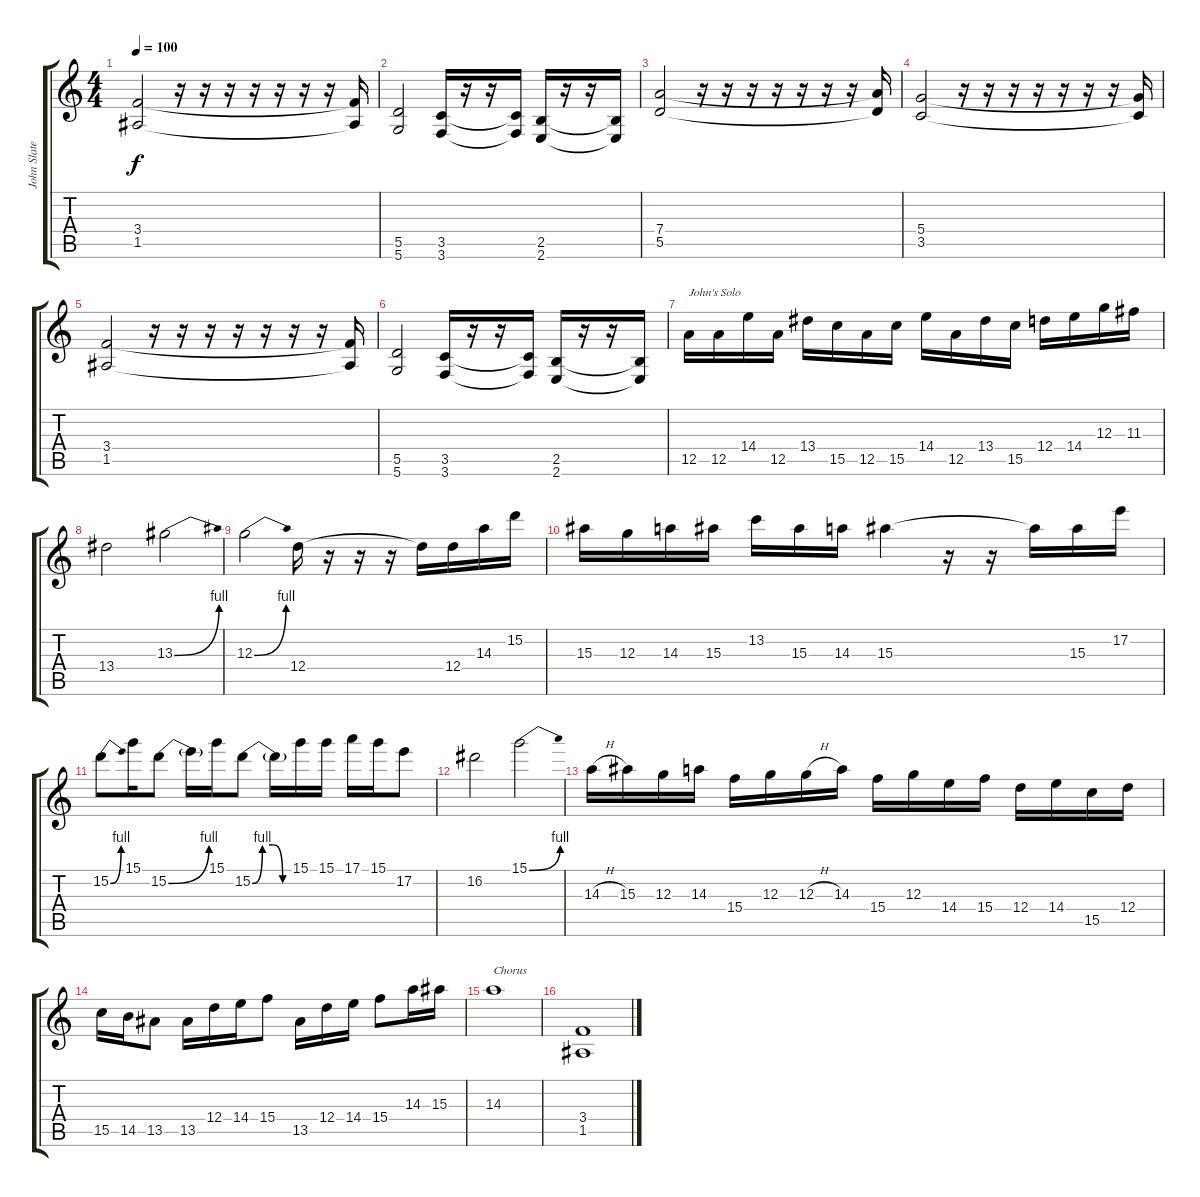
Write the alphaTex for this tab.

\track ("John Slater" "John Slate") {instrument distortionguitar}
\staff {score tabs}
\tuning (E4 B3 G3 D3 A2 D2) {hide}
\ts (4 4)
\tempo 100
\clef g2
\ks c
(3.4 1.5).2{dy f} r.16 r.16 r.16 r.16 r.16 r.16 r.16 (3.4{t} 1.5{t}).16 |
(5.5 5.6).2 (3.5 3.6).16 r.16 r.16 (3.5{t} 3.6{t}).16 (2.5 2.6).16 r.16 r.16 (2.5{t} 2.6{t}).16 |
(7.4 5.5).2 r.16 r.16 r.16 r.16 r.16 r.16 r.16 (7.4{t} 5.5{t}).16 |
(5.4 3.5).2 r.16 r.16 r.16 r.16 r.16 r.16 r.16 (5.4{t} 3.5{t}).16 |
(3.4 1.5).2 r.16 r.16 r.16 r.16 r.16 r.16 r.16 (3.4{t} 1.5{t}).16 |
(5.5 5.6).2 (3.5 3.6).16 r.16 r.16 (3.5{t} 3.6{t}).16 (2.5 2.6).16 r.16 r.16 (2.5{t} 2.6{t}).16 |
12.5.16{txt "John's Solo"} 12.5.16 14.4.16 12.5.16 13.4.16 15.5.16 12.5.16 15.5.16 14.4.16 12.5.16 13.4.16 15.5.16 12.4.16 14.4.16 12.3.16 11.3.16 |
13.4.2 13.3{be (bend 0 0 60 4)}.2 |
12.3{be (bend 0 0 60 4)}.2 12.4.16 r.16 r.16 r.16 12.4{t}.16 12.4.16 14.3.16 15.2.16 |
15.3.16 12.3.16 14.3.16 15.3.16 13.2.16 15.3.16 14.3.16 15.3.4 r.16 r.16 15.3{t}.16 15.3.16 17.2.16 |
15.2{be (bend 0 0 60 4)}.8 15.1.16 15.2{be (bend 0 0 60 4)}.8 15.2{t}.16 15.1.16 15.2{be (custom 0 0 15 4 30 4 45 0 60 0)}.8 15.2{t}.16 15.1.16 15.1.16 17.1.16 15.1.16 17.2.8 |
16.2.2 15.1{be (bend 0 0 60 4)}.2 |
14.3{h}.16 15.3.16 12.3.16 14.3.16 15.4.16 12.3.16 12.3{h}.16 14.3.16 15.4.16 12.3.16 14.4.16 15.4.16 12.4.16 14.4.16 15.5.16 12.4.16 |
15.5.16 14.5.16 13.5.8 13.5.16 12.4.16 14.4.16 15.4.8 13.5.16 12.4.16 14.4.16 15.4.8 14.3.16 15.3.16 |
14.3.1{txt "Chorus"} |
(3.4 1.5).1
